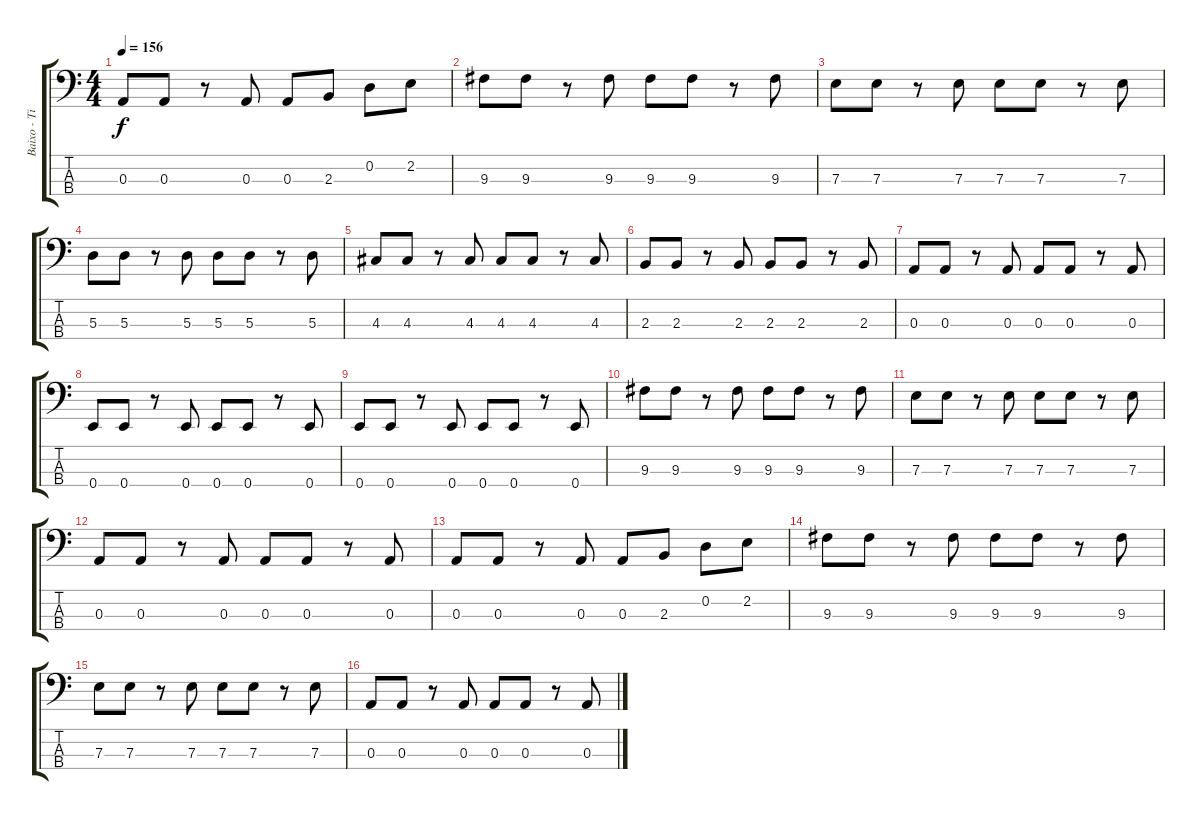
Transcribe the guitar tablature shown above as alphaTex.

\track ("Baixo - Tim" "Baixo - Ti") {instrument electricbassfinger}
\staff {score tabs}
\tuning (G2 D2 A1 E1) {hide}
\ts (4 4)
\tempo 156
\clef f4
\ks c
0.3.8{dy f} 0.3.8 r.8 0.3.8 0.3.8 2.3.8 0.2.8 2.2.8 |
9.3.8 9.3.8 r.8 9.3.8 9.3.8 9.3.8 r.8 9.3.8 |
7.3.8 7.3.8 r.8 7.3.8 7.3.8 7.3.8 r.8 7.3.8 |
5.3.8 5.3.8 r.8 5.3.8 5.3.8 5.3.8 r.8 5.3.8 |
4.3.8 4.3.8 r.8 4.3.8 4.3.8 4.3.8 r.8 4.3.8 |
2.3.8 2.3.8 r.8 2.3.8 2.3.8 2.3.8 r.8 2.3.8 |
0.3.8 0.3.8 r.8 0.3.8 0.3.8 0.3.8 r.8 0.3.8 |
0.4.8 0.4.8 r.8 0.4.8 0.4.8 0.4.8 r.8 0.4.8 |
0.4.8 0.4.8 r.8 0.4.8 0.4.8 0.4.8 r.8 0.4.8 |
9.3.8 9.3.8 r.8 9.3.8 9.3.8 9.3.8 r.8 9.3.8 |
7.3.8 7.3.8 r.8 7.3.8 7.3.8 7.3.8 r.8 7.3.8 |
0.3.8 0.3.8 r.8 0.3.8 0.3.8 0.3.8 r.8 0.3.8 |
0.3.8 0.3.8 r.8 0.3.8 0.3.8 2.3.8 0.2.8 2.2.8 |
9.3.8 9.3.8 r.8 9.3.8 9.3.8 9.3.8 r.8 9.3.8 |
7.3.8 7.3.8 r.8 7.3.8 7.3.8 7.3.8 r.8 7.3.8 |
0.3.8 0.3.8 r.8 0.3.8 0.3.8 0.3.8 r.8 0.3.8
